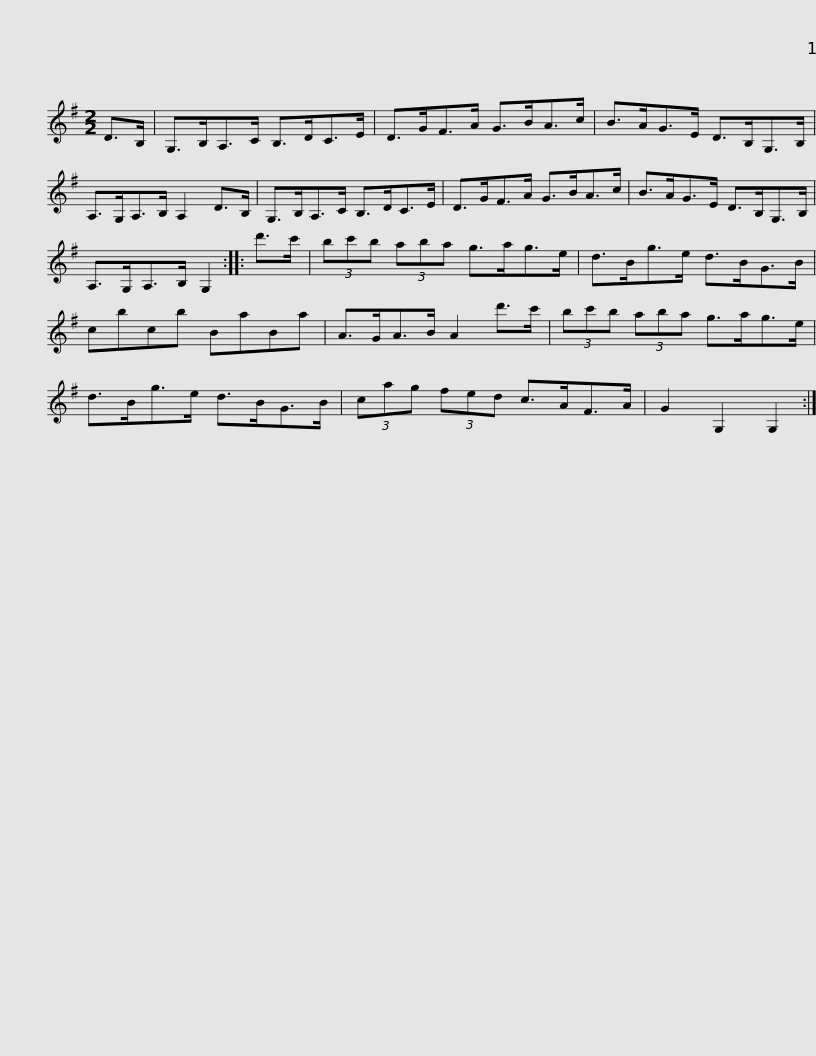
X:1
L:1/8
M:2/2
I:linebreak $
K:G
V:1 treble
V:1
 D>B, | G,>B,A,>C B,>DC>E | D>GF>A G>BA>c | B>AG>E D>B,G,>B, | A,>G,A,>B, A,2 D>B, |$ %5
 G,>B,A,>C B,>DC>E | D>GF>A G>BA>c | B>AG>E D>B,G,>B, | A,>G,A,>B, G,2 :: d'>c' |$ %10
 (3bc'b (3aba g>ag>e | d>Bg>e d>BG>B | cbcb BaBa | A>GA>B A2 d'>c' |$ (3bc'b (3aba g>ag>e | %15
 d>Bg>e d>BG>B | (3cag (3fed c>AF>A | G2 G,2 G,2 :| %18
